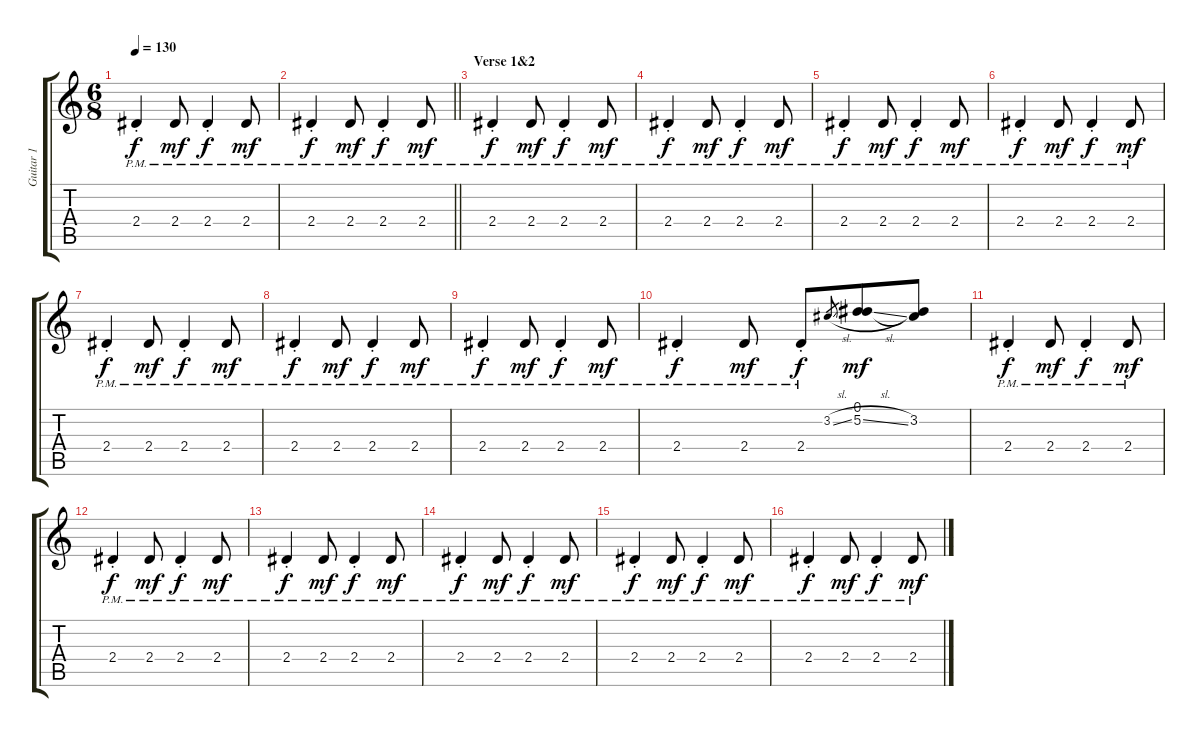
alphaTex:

\track ("Guitar 1" "Guitar 1") {instrument acousticguitarsteel}
\staff {score tabs}
\tuning (Eb4 Bb3 Gb3 Db3 Ab2 Eb2) {hide}
\ts (6 8)
\tempo 130
\clef g2
\ks c
2.4{pm st}.4{dy f} 2.4{pm}.8{dy mf} 2.4{pm st}.4{dy f} 2.4{pm}.8{dy mf} |
\barLineRight lightlight
2.4{pm st}.4{dy f} 2.4{pm}.8{dy mf} 2.4{pm st}.4{dy f} 2.4{pm}.8{dy mf} |
\section ("" "Verse 1&2")
2.4{pm st}.4{dy f} 2.4{pm}.8{dy mf} 2.4{pm st}.4{dy f} 2.4{pm}.8{dy mf} |
2.4{pm st}.4{dy f} 2.4{pm}.8{dy mf} 2.4{pm st}.4{dy f} 2.4{pm}.8{dy mf} |
2.4{pm st}.4{dy f} 2.4{pm}.8{dy mf} 2.4{pm st}.4{dy f} 2.4{pm}.8{dy mf} |
2.4{pm st}.4{dy f} 2.4{pm}.8{dy mf} 2.4{pm st}.4{dy f} 2.4{pm}.8{dy mf} |
2.4{pm st}.4{dy f} 2.4{pm}.8{dy mf} 2.4{pm st}.4{dy f} 2.4{pm}.8{dy mf} |
2.4{pm st}.4{dy f} 2.4{pm}.8{dy mf} 2.4{pm st}.4{dy f} 2.4{pm}.8{dy mf} |
2.4{pm st}.4{dy f} 2.4{pm}.8{dy mf} 2.4{pm st}.4{dy f} 2.4{pm}.8{dy mf} |
2.4{pm st}.4{dy f} 2.4{pm}.8{dy mf} 2.4{pm st}.8{dy f} 3.2{sl}.8{gr} (0.1 5.2{sl}).8{dy mf} (0.1{t} 3.2).8 |
2.4{pm st}.4{dy f} 2.4{pm}.8{dy mf} 2.4{pm st}.4{dy f} 2.4{pm}.8{dy mf} |
2.4{pm st}.4{dy f} 2.4{pm}.8{dy mf} 2.4{pm st}.4{dy f} 2.4{pm}.8{dy mf} |
2.4{pm st}.4{dy f} 2.4{pm}.8{dy mf} 2.4{pm st}.4{dy f} 2.4{pm}.8{dy mf} |
2.4{pm st}.4{dy f} 2.4{pm}.8{dy mf} 2.4{pm st}.4{dy f} 2.4{pm}.8{dy mf} |
2.4{pm st}.4{dy f} 2.4{pm}.8{dy mf} 2.4{pm st}.4{dy f} 2.4{pm}.8{dy mf} |
2.4{pm st}.4{dy f} 2.4{pm}.8{dy mf} 2.4{pm st}.4{dy f} 2.4{pm}.8{dy mf}
